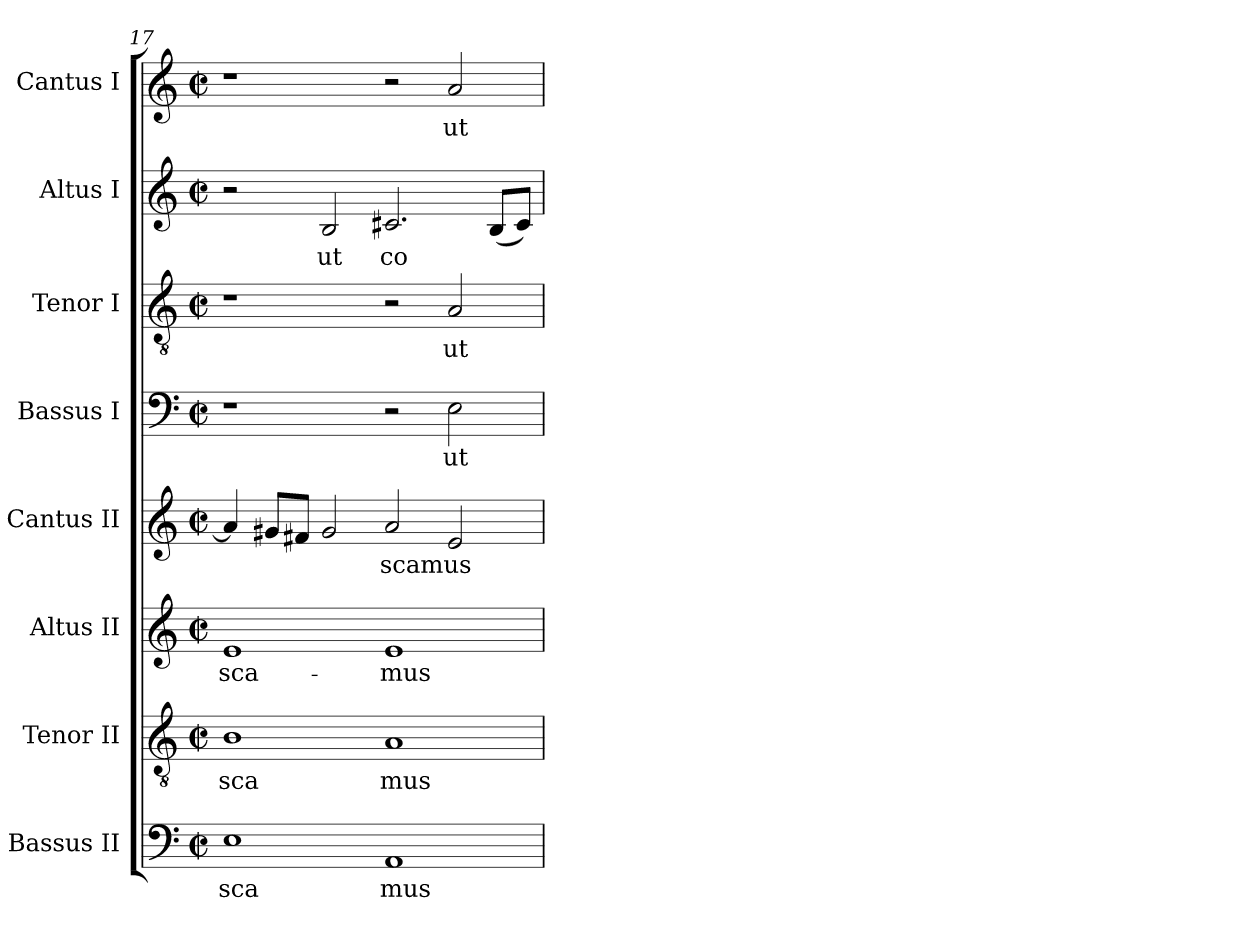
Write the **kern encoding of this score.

**kern	**text	**kern	**text	**kern	**text	**kern	**text	**kern	**text	**kern	**text	**kern	**text	**kern	**text
*part8	*part8	*part7	*part7	*part6	*part6	*part5	*part5	*part4	*part4	*part3	*part3	*part2	*part2	*part1	*part1
*staff8	*staff8	*staff7	*staff7	*staff6	*staff6	*staff5	*staff5	*staff4	*staff4	*staff3	*staff3	*staff2	*staff2	*staff1	*staff1
*I"Bassus II	*	*I"Tenor II	*	*I"Altus II	*	*I"Cantus II	*	*I"Bassus I	*	*I"Tenor I	*	*I"Altus I	*	*I"Cantus I	*
*clefF4	*	*clefGv2	*	*clefG2	*	*clefG2	*	*clefF4	*	*clefGv2	*	*clefG2	*	*clefG2	*
*M2/2	*	*M2/2	*	*M2/2	*	*M2/2	*	*M2/2	*	*M2/2	*	*M2/2	*	*M2/2	*
*met(c|)	*	*met(c|)	*	*met(c|)	*	*met(c|)	*	*met(c|)	*	*met(c|)	*	*met(c|)	*	*met(c|)	*
=17	=17	=17	=17	=17	=17	=17	=17	=17	=17	=17	=17	=17	=17	=17	=17
!	!LO:LY:b:cj	!	!LO:LY:b:cj	!	!LO:LY:b:cj	!	!	!	!	!	!	!	!	!	!
1E	sca	1B	sca	1e	-sca-	4a/]	.	1r	.	1r	.	2r	.	1r	.
.	.	.	.	.	.	8g#/L	.	.	.	.	.	.	.	.	.
.	.	.	.	.	.	8f#/J	.	.	.	.	.	.	.	.	.
!	!	!	!	!	!	!	!	!	!	!	!	!	!LO:LY:b:cj	!	!
.	.	.	.	.	.	2g#/	.	.	.	.	.	2B/	ut	.	.
!	!LO:LY:b:cj	!	!LO:LY:b:cj	!	!LO:LY:b:cj	!	!LO:LY:b	!	!	!	!	!	!LO:LY:b:cj	!	!
1AA	mus	1A	mus	1e	-mus	2a/	-scamus	2r	.	2r	.	2.c#X/	co	2r	.
!	!	!	!	!	!	!	!	!	!LO:LY:b:cj	!	!LO:LY:b:cj	!	!	!	!LO:LY:b:cj
.	.	.	.	.	.	2e/	.	2E\	ut	2A/	ut	.	.	2a/	ut
.	.	.	.	.	.	.	.	.	.	.	.	(>8B/L	.	.	.
.	.	.	.	.	.	.	.	.	.	.	.	8c#/J)	.	.	.
=	=	=	=	=	=	=	=	=	=	=	=	=	=	=	=
*-	*-	*-	*-	*-	*-	*-	*-	*-	*-	*-	*-	*-	*-	*-	*-
